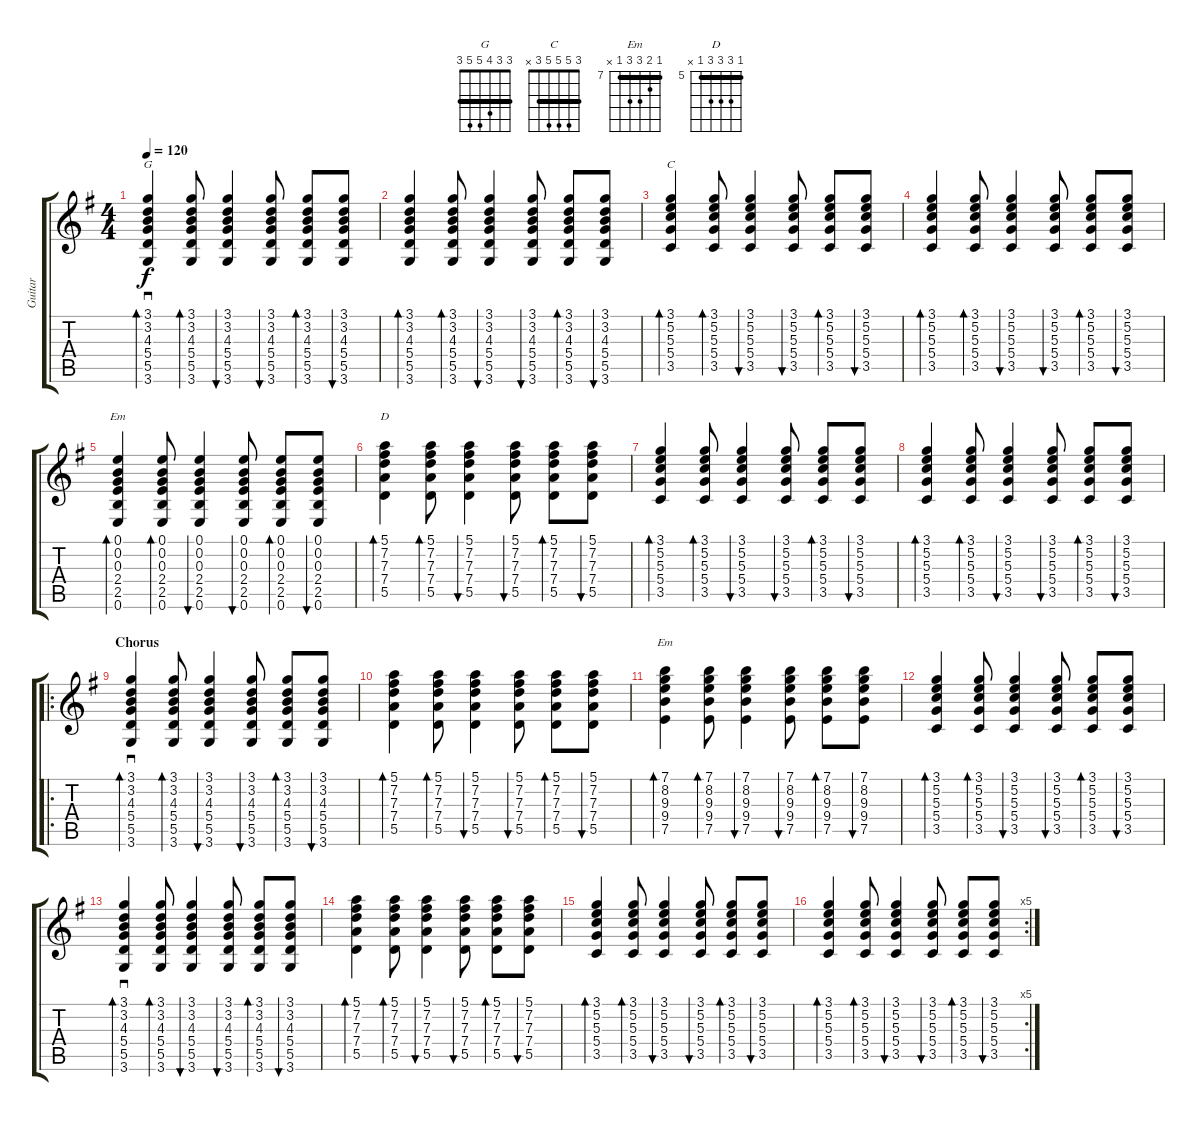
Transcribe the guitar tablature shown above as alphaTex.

\track ("Guitar" "Guitar") {instrument acousticguitarsteel}
\staff {score tabs}
\tuning (E4 B3 G3 D3 A2 E2) {hide}
\chord ("G" 3 3 4 5 5 3) {barre 3}
\chord ("C" 3 5 5 5 3 x) {barre 3}
\chord ("Em" 0 0 0 2 2 0)
\chord ("D" 5 7 7 7 5 x) {firstfret 5 barre 5}
\chord ("Em" 7 8 9 9 7 x) {firstfret 7 barre 7}
\ts (4 4)
\tempo 120
\clef g2
\ks g
(3.1 3.2 4.3 5.4 5.5 3.6).4{sd bd 30 ch "G" dy f} (3.1 3.2 4.3 5.4 5.5 3.6).8{bd 30} (3.1 3.2 4.3 5.4 5.5 3.6).4{bu 30} (3.1 3.2 4.3 5.4 5.5 3.6).8{bu 30} (3.1 3.2 4.3 5.4 5.5 3.6).8{bd 30} (3.1 3.2 4.3 5.4 5.5 3.6).8{bu 30} |
(3.1 3.2 4.3 5.4 5.5 3.6).4{bd 30} (3.1 3.2 4.3 5.4 5.5 3.6).8{bd 30} (3.1 3.2 4.3 5.4 5.5 3.6).4{bu 30} (3.1 3.2 4.3 5.4 5.5 3.6).8{bu 30} (3.1 3.2 4.3 5.4 5.5 3.6).8{bd 30} (3.1 3.2 4.3 5.4 5.5 3.6).8{bu 30} |
(3.1 5.2 5.3 5.4 3.5).4{bd 30 ch "C"} (3.1 5.2 5.3 5.4 3.5).8{bd 30} (3.1 5.2 5.3 5.4 3.5).4{bu 30} (3.1 5.2 5.3 5.4 3.5).8{bu 30} (3.1 5.2 5.3 5.4 3.5).8{bd 30} (3.1 5.2 5.3 5.4 3.5).8{bu 30} |
(3.1 5.2 5.3 5.4 3.5).4{bd 30} (3.1 5.2 5.3 5.4 3.5).8{bd 30} (3.1 5.2 5.3 5.4 3.5).4{bu 30} (3.1 5.2 5.3 5.4 3.5).8{bu 30} (3.1 5.2 5.3 5.4 3.5).8{bd 30} (3.1 5.2 5.3 5.4 3.5).8{bu 30} |
(0.1 0.2 0.3 2.4 2.5 0.6).4{bd 30 ch "Em"} (0.1 0.2 0.3 2.4 2.5 0.6).8{bd 30} (0.1 0.2 0.3 2.4 2.5 0.6).4{bu 30} (0.1 0.2 0.3 2.4 2.5 0.6).8{bu 30} (0.1 0.2 0.3 2.4 2.5 0.6).8{bd 30} (0.1 0.2 0.3 2.4 2.5 0.6).8{bu 30} |
(5.1 7.2 7.3 7.4 5.5).4{bd 30 ch "D"} (5.1 7.2 7.3 7.4 5.5).8{bd 30} (5.1 7.2 7.3 7.4 5.5).4{bu 30} (5.1 7.2 7.3 7.4 5.5).8{bu 30} (5.1 7.2 7.3 7.4 5.5).8{bd 30} (5.1 7.2 7.3 7.4 5.5).8{bu 30} |
(3.1 5.2 5.3 5.4 3.5).4{bd 30} (3.1 5.2 5.3 5.4 3.5).8{bd 30} (3.1 5.2 5.3 5.4 3.5).4{bu 30} (3.1 5.2 5.3 5.4 3.5).8{bu 30} (3.1 5.2 5.3 5.4 3.5).8{bd 30} (3.1 5.2 5.3 5.4 3.5).8{bu 30} |
(3.1 5.2 5.3 5.4 3.5).4{bd 30} (3.1 5.2 5.3 5.4 3.5).8{bd 30} (3.1 5.2 5.3 5.4 3.5).4{bu 30} (3.1 5.2 5.3 5.4 3.5).8{bu 30} (3.1 5.2 5.3 5.4 3.5).8{bd 30} (3.1 5.2 5.3 5.4 3.5).8{bu 30} |
\ro
\section ("" "Chorus")
(3.1 3.2 4.3 5.4 5.5 3.6).4{sd bd 30} (3.1 3.2 4.3 5.4 5.5 3.6).8{bd 30} (3.1 3.2 4.3 5.4 5.5 3.6).4{bu 30} (3.1 3.2 4.3 5.4 5.5 3.6).8{bu 30} (3.1 3.2 4.3 5.4 5.5 3.6).8{bd 30} (3.1 3.2 4.3 5.4 5.5 3.6).8{bu 30} |
(5.1 7.2 7.3 7.4 5.5).4{bd 30} (5.1 7.2 7.3 7.4 5.5).8{bd 30} (5.1 7.2 7.3 7.4 5.5).4{bu 30} (5.1 7.2 7.3 7.4 5.5).8{bu 30} (5.1 7.2 7.3 7.4 5.5).8{bd 30} (5.1 7.2 7.3 7.4 5.5).8{bu 30} |
(7.1 8.2 9.3 9.4 7.5).4{bd 30 ch "Em"} (7.1 8.2 9.3 9.4 7.5).8{bd 30} (7.1 8.2 9.3 9.4 7.5).4{bu 30} (7.1 8.2 9.3 9.4 7.5).8{bu 30} (7.1 8.2 9.3 9.4 7.5).8{bd 30} (7.1 8.2 9.3 9.4 7.5).8{bu 30} |
(3.1 5.2 5.3 5.4 3.5).4{bd 30} (3.1 5.2 5.3 5.4 3.5).8{bd 30} (3.1 5.2 5.3 5.4 3.5).4{bu 30} (3.1 5.2 5.3 5.4 3.5).8{bu 30} (3.1 5.2 5.3 5.4 3.5).8{bd 30} (3.1 5.2 5.3 5.4 3.5).8{bu 30} |
(3.1 3.2 4.3 5.4 5.5 3.6).4{sd bd 30} (3.1 3.2 4.3 5.4 5.5 3.6).8{bd 30} (3.1 3.2 4.3 5.4 5.5 3.6).4{bu 30} (3.1 3.2 4.3 5.4 5.5 3.6).8{bu 30} (3.1 3.2 4.3 5.4 5.5 3.6).8{bd 30} (3.1 3.2 4.3 5.4 5.5 3.6).8{bu 30} |
(5.1 7.2 7.3 7.4 5.5).4{bd 30} (5.1 7.2 7.3 7.4 5.5).8{bd 30} (5.1 7.2 7.3 7.4 5.5).4{bu 30} (5.1 7.2 7.3 7.4 5.5).8{bu 30} (5.1 7.2 7.3 7.4 5.5).8{bd 30} (5.1 7.2 7.3 7.4 5.5).8{bu 30} |
(3.1 5.2 5.3 5.4 3.5).4{bd 30} (3.1 5.2 5.3 5.4 3.5).8{bd 30} (3.1 5.2 5.3 5.4 3.5).4{bu 30} (3.1 5.2 5.3 5.4 3.5).8{bu 30} (3.1 5.2 5.3 5.4 3.5).8{bd 30} (3.1 5.2 5.3 5.4 3.5).8{bu 30} |
\rc 5
(3.1 5.2 5.3 5.4 3.5).4{bd 30} (3.1 5.2 5.3 5.4 3.5).8{bd 30} (3.1 5.2 5.3 5.4 3.5).4{bu 30} (3.1 5.2 5.3 5.4 3.5).8{bu 30} (3.1 5.2 5.3 5.4 3.5).8{bd 30} (3.1 5.2 5.3 5.4 3.5).8{bu 30}
